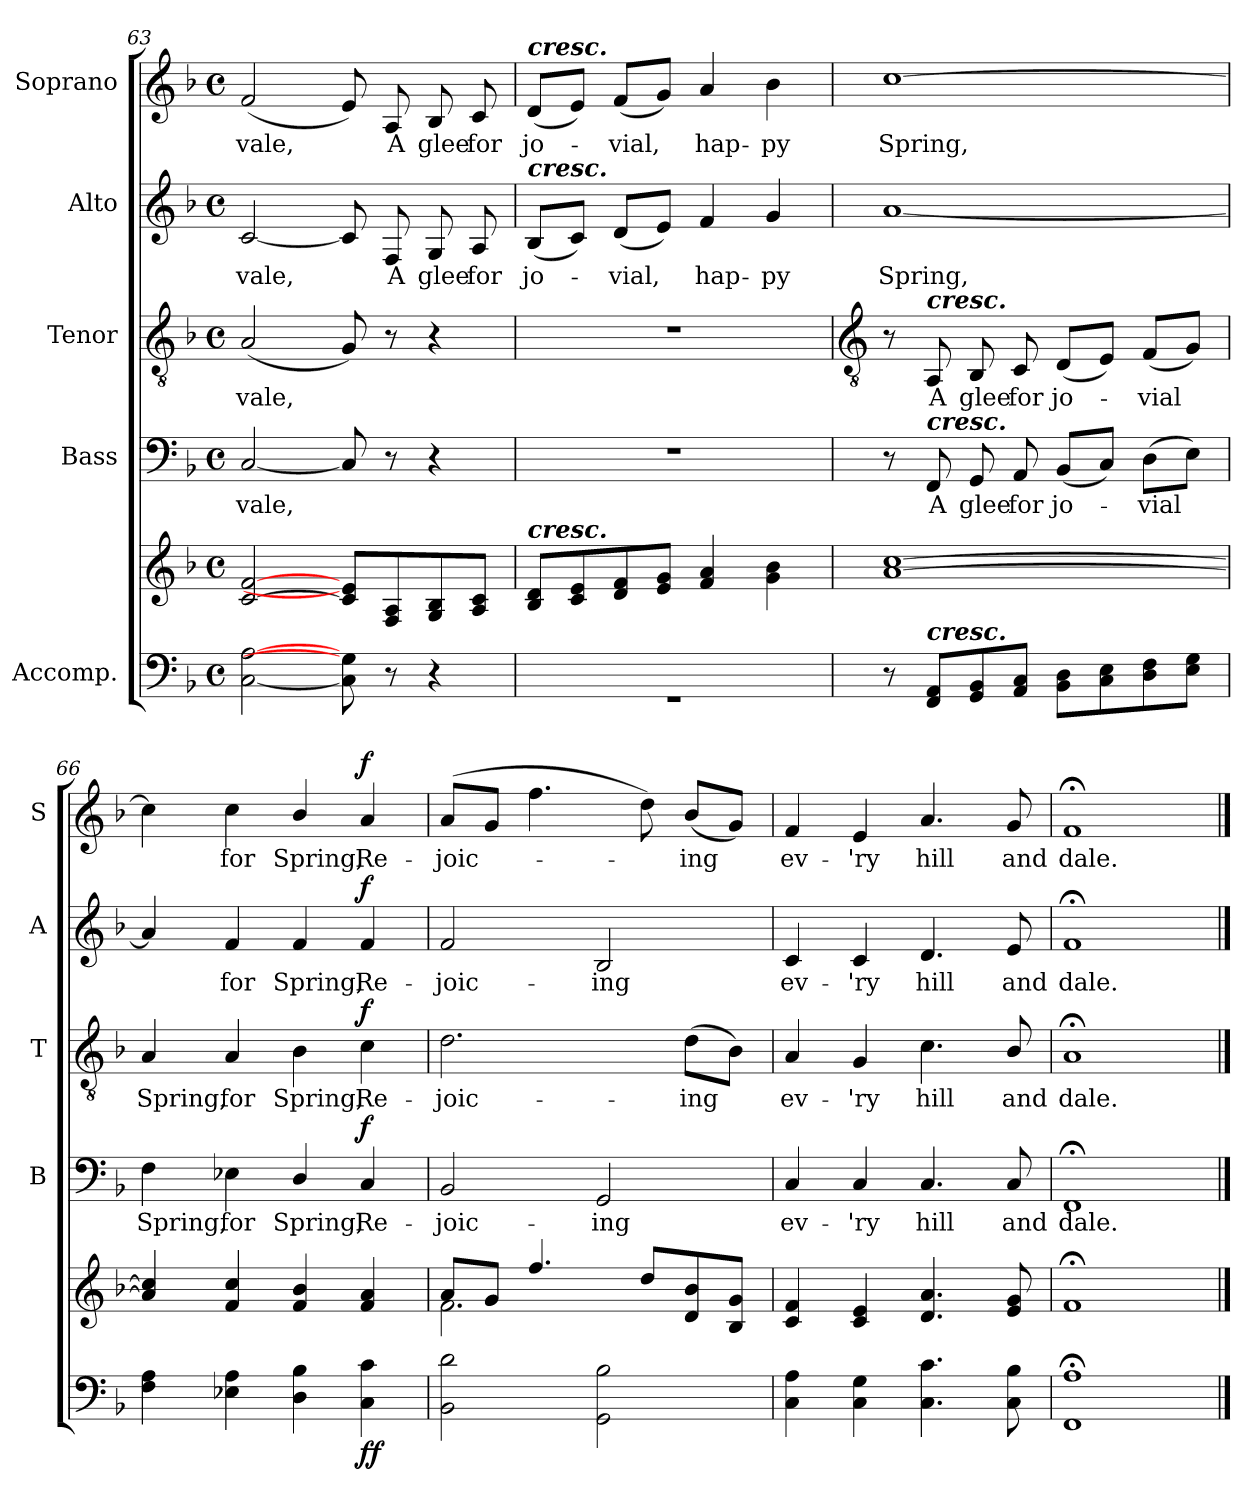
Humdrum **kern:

**kern	**kern	**dynam	**kern	**text	**dynam	**kern	**text	**dynam	**kern	**text	**dynam	**kern	**text	**dynam
*part5	*part5	*part5	*part4	*part4	*part4	*part3	*part3	*part3	*part2	*part2	*part2	*part1	*part1	*part1
*staff6	*staff5	*staff5/6	*staff4	*staff4	*staff4	*staff3	*staff3	*staff3	*staff2	*staff2	*staff2	*staff1	*staff1	*staff1
*I"Accomp.	*	*	*I"Bass	*	*	*I"Tenor	*	*	*I"Alto	*	*	*I"Soprano	*	*
*	*	*	*I'B	*	*	*I'T	*	*	*I'A	*	*	*I'S	*	*
*clefF4	*clefG2	*	*clefF4	*	*	*clefGv2	*	*	*clefG2	*	*	*clefG2	*	*
*k[b-]	*k[b-]	*	*k[b-]	*	*	*k[b-]	*	*	*k[b-]	*	*	*k[b-]	*	*
*F:	*F:	*	*F:	*	*	*F:	*	*	*F:	*	*	*F:	*	*
*M4/4	*M4/4	*	*M4/4	*	*	*M4/4	*	*	*M4/4	*	*	*M4/4	*	*
*met(c)	*met(c)	*	*met(c)	*	*	*met(c)	*	*	*met(c)	*	*	*met(c)	*	*
=63	=63	=63	=63	=63	=63	=63	=63	=63	=63	=63	=63	=63	=63	=63
*^	*^	*	*	*	*	*	*	*	*	*	*	*	*	*
!	!	!	!	!	!	!LO:LY:b	!	!	!LO:LY:b	!	!	!LO:LY:b	!	!	!LO:LY:b	!
2ryy	[2C\ [2A\	[2c/ [2f/	1ryy	.	[2C	vale,	.	(<2A	vale,	.	[2c	vale,	.	(<2f	vale,	.
8ryy	8C\] 8G\]	8c/] 8e/]L	.	.	8C]	.	.	8G/)	.	.	8c]	.	.	8e)	.	.
!	!	!	!	!	!	!	!	!	!	!	!	!LO:LY:b	!	!	!LO:LY:b	!
4.ryy	8r	8F/ 8A/	.	.	8r	.	.	8r	.	.	8F	A	.	8A	A	.
!	!	!	!	!	!	!	!	!	!	!	!	!LO:LY:b	!	!	!LO:LY:b	!
.	4r	8G/ 8B-/	.	.	4r	.	.	4r	.	.	8G	glee	.	8B-	glee	.
!	!	!	!	!	!	!	!	!	!	!	!	!LO:LY:b	!	!	!LO:LY:b	!
.	.	8A/ 8c/J	.	.	.	.	.	.	.	.	8A	for	.	8c	for	.
=64	=64	=64	=64	=64	=64	=64	=64	=64	=64	=64	=64	=64	=64	=64	=64	=64
!	!	!	!	!	!	!	!	!	!	!	!	!	!	!LO:TX:a:Bi:t=cresc.	!	!
!	!	!	!	!	!	!	!	!	!	!	!LO:TX:a:Bi:t=cresc.	!	!	!	!	!
!	!	!LO:TX:a:Bi:t=cresc.	!	!	!	!	!	!	!	!	!	!	!	!	!	!
!	!	!	!	!	!	!	!	!	!	!	!	!LO:LY:b	!	!	!LO:LY:b	!
1ryy	1r	8B-/ 8d/L	1ryy	.	1r	.	.	1r	.	.	(<8B-L	jo-	.	(<8dL	jo-	.
.	.	8c/ 8e/	.	.	.	.	.	.	.	.	8cJ)	.	.	8eJ)	.	.
!	!	!	!	!	!	!	!	!	!	!	!	!LO:LY:b	!	!	!LO:LY:b	!
.	.	8d/ 8f/	.	.	.	.	.	.	.	.	(<8dL	vial,	.	(<8fL	vial,	.
.	.	8e/ 8g/J	.	.	.	.	.	.	.	.	8eJ)	.	.	8gJ)	.	.
!	!	!	!	!	!	!	!	!	!	!	!	!LO:LY:b	!	!	!LO:LY:b	!
.	.	4f/ 4a/	.	.	.	.	.	.	.	.	4f	hap-	.	4a	hap-	.
!	!	!	!	!	!	!	!	!	!	!	!	!LO:LY:b	!	!	!LO:LY:b	!
.	.	4g\ 4b-\	.	.	.	.	.	.	.	.	4g	-py	.	4b-	-py	.
*v	*v	*	*	*	*	*	*	*	*	*	*	*	*	*	*	*
!!LO:LB:g=z
=65	=65	=65	=65	=65	=65	=65	=65	=65	=65	=65	=65	=65	=65	=65	=65
*	*	*	*	*	*	*	*clefGv2	*	*	*	*	*	*	*	*
!	!	!	!	!	!	!	!	!	!	!	!LO:LY:b	!	!	!LO:LY:b	!
8r	[1a [1cc	1ryy	.	8r	.	.	8r	.	.	[1a	Spring,	.	[1cc	Spring,	.
!	!	!	!	!	!	!	!LO:TX:a:Bi:t=cresc.	!	!	!	!	!	!	!	!
!	!	!	!	!LO:TX:a:Bi:t=cresc.	!	!	!	!	!	!	!	!	!	!	!
!LO:TX:a:Bi:t=cresc.	!	!	!	!	!	!	!	!	!	!	!	!	!	!	!
!	!	!	!	!	!LO:LY:b	!	!	!LO:LY:b	!	!	!	!	!	!	!
8FF 8AAL	.	.	.	8FF	A	.	8AA	A	.	.	.	.	.	.	.
!	!	!	!	!	!LO:LY:b	!	!	!LO:LY:b	!	!	!	!	!	!	!
8GG 8BB-	.	.	.	8GG	glee	.	8BB-	glee	.	.	.	.	.	.	.
!	!	!	!	!	!LO:LY:b	!	!	!LO:LY:b	!	!	!	!	!	!	!
8AA 8CJ	.	.	.	8AA	for	.	8C	for	.	.	.	.	.	.	.
!	!	!	!	!	!LO:LY:b	!	!	!LO:LY:b	!	!	!	!	!	!	!
8BB- 8DL	.	.	.	(<8BB-L	jo-	.	(<8DL	jo-	.	.	.	.	.	.	.
8C 8E	.	.	.	8CJ)	.	.	8EJ)	.	.	.	.	.	.	.	.
!	!	!	!	!	!LO:LY:b	!	!	!LO:LY:b	!	!	!	!	!	!	!
8D 8F	.	.	.	(>8DL	vial	.	(<8FL	vial	.	.	.	.	.	.	.
8E 8GJ	.	.	.	8EJ)	.	.	8GJ)	.	.	.	.	.	.	.	.
=66	=66	=66	=66	=66	=66	=66	=66	=66	=66	=66	=66	=66	=66	=66	=66
!	!	!	!	!	!LO:LY:b	!	!	!LO:LY:b	!	!	!	!	!	!	!
4F 4A	4a] 4cc]	1ryy	.	4F	Spring,	.	4A	Spring,	.	4a]	.	.	4cc]	.	.
!	!	!	!	!	!LO:LY:b	!	!	!LO:LY:b	!	!	!LO:LY:b	!	!	!LO:LY:b	!
4E-X 4A	4f 4cc	.	.	4E-X	for	.	4A	for	.	4f	for	.	4cc	for	.
!	!	!	!	!	!LO:LY:b	!	!	!LO:LY:b	!	!	!LO:LY:b	!	!	!LO:LY:b	!
4D 4B-	4f 4b-	.	.	4D/	Spring,	.	4B-	Spring,	.	4f	Spring,	.	4b-/	Spring,	.
!	!	!	!LO:DY:b=2	!	!LO:LY:b	!	!	!LO:LY:b	!	!	!LO:LY:b	!	!	!LO:LY:b	!
!	!	!	!LO:DY:n=1:b	!	!	!LO:DY:b	!	!	!LO:DY:b	!	!	!LO:DY:b	!	!	!LO:DY:b
4C 4c	4f 4a	.	f f	4C	Re-	f	4c	Re-	f	4f	Re-	f	4a	Re-	f
=67	=67	=67	=67	=67	=67	=67	=67	=67	=67	=67	=67	=67	=67	=67	=67
!	!	!	!	!	!LO:LY:b	!	!	!LO:LY:b	!	!	!LO:LY:b	!	!	!LO:LY:b	!
2BB-\ 2d\	8a/L	2.f\	.	2BB-/	-joic-	.	2.d	-joic-	.	2f	-joic-	.	(<8aL	-joic-	.
.	8g/J	.	.	.	.	.	.	.	.	.	.	.	8gJ	.	.
.	4.ff/	.	.	.	.	.	.	.	.	.	.	.	4.ff	.	.
!	!	!	!	!	!LO:LY:b	!	!	!	!	!	!LO:LY:b	!	!	!	!
2GG 2B-	.	.	.	2GG	-ing	.	.	.	.	2B-	-ing	.	.	.	.
.	8dd/L	.	.	.	.	.	.	.	.	.	.	.	8dd)	.	.
!	!	!	!	!	!	!	!	!LO:LY:b	!	!	!	!	!	!LO:LY:b	!
.	8d/ 8b-/	4ryy	.	.	.	.	(>8dL	-ing	.	.	.	.	(<8b-L	ing	.
.	8B-/ 8g/J	.	.	.	.	.	8B-J)	.	.	.	.	.	8gJ)	.	.
=68	=68	=68	=68	=68	=68	=68	=68	=68	=68	=68	=68	=68	=68	=68	=68
!	!	!	!	!	!LO:LY:b	!	!	!LO:LY:b	!	!	!LO:LY:b	!	!	!LO:LY:b	!
4C 4A	4c 4f	1ryy	.	4C	ev-	.	4A	ev-	.	4c	ev-	.	4f	ev-	.
!	!	!	!	!	!LO:LY:b	!	!	!LO:LY:b	!	!	!LO:LY:b	!	!	!LO:LY:b	!
4C 4G	4c 4e	.	.	4C	-'ry	.	4G	-'ry	.	4c	-'ry	.	4e	-'ry	.
!	!	!	!	!	!LO:LY:b	!	!	!LO:LY:b	!	!	!LO:LY:b	!	!	!LO:LY:b	!
4.C 4.c	4.d 4.a	.	.	4.C	hill	.	4.c	hill	.	4.d	hill	.	4.a	hill	.
!	!	!	!	!	!LO:LY:b	!	!	!LO:LY:b	!	!	!LO:LY:b	!	!	!LO:LY:b	!
8C 8B-	8e/ 8g/	.	.	8C	and	.	8B-/	and	.	8e	and	.	8g/	and	.
=69	=69	=69	=69	=69	=69	=69	=69	=69	=69	=69	=69	=69	=69	=69	=69
!	!	!	!	!	!LO:LY:b	!	!	!LO:LY:b	!	!	!LO:LY:b	!	!	!LO:LY:b	!
1FF; 1A;	1f;<	1ryy	.	1FF;<	dale.	.	1A;<	dale.	.	1f;<	dale.	.	1f;<	dale.	.
*	*v	*v	*	*	*	*	*	*	*	*	*	*	*	*	*
==	==	==	==	==	==	==	==	==	==	==	==	==	==	==
*-	*-	*-	*-	*-	*-	*-	*-	*-	*-	*-	*-	*-	*-	*-
